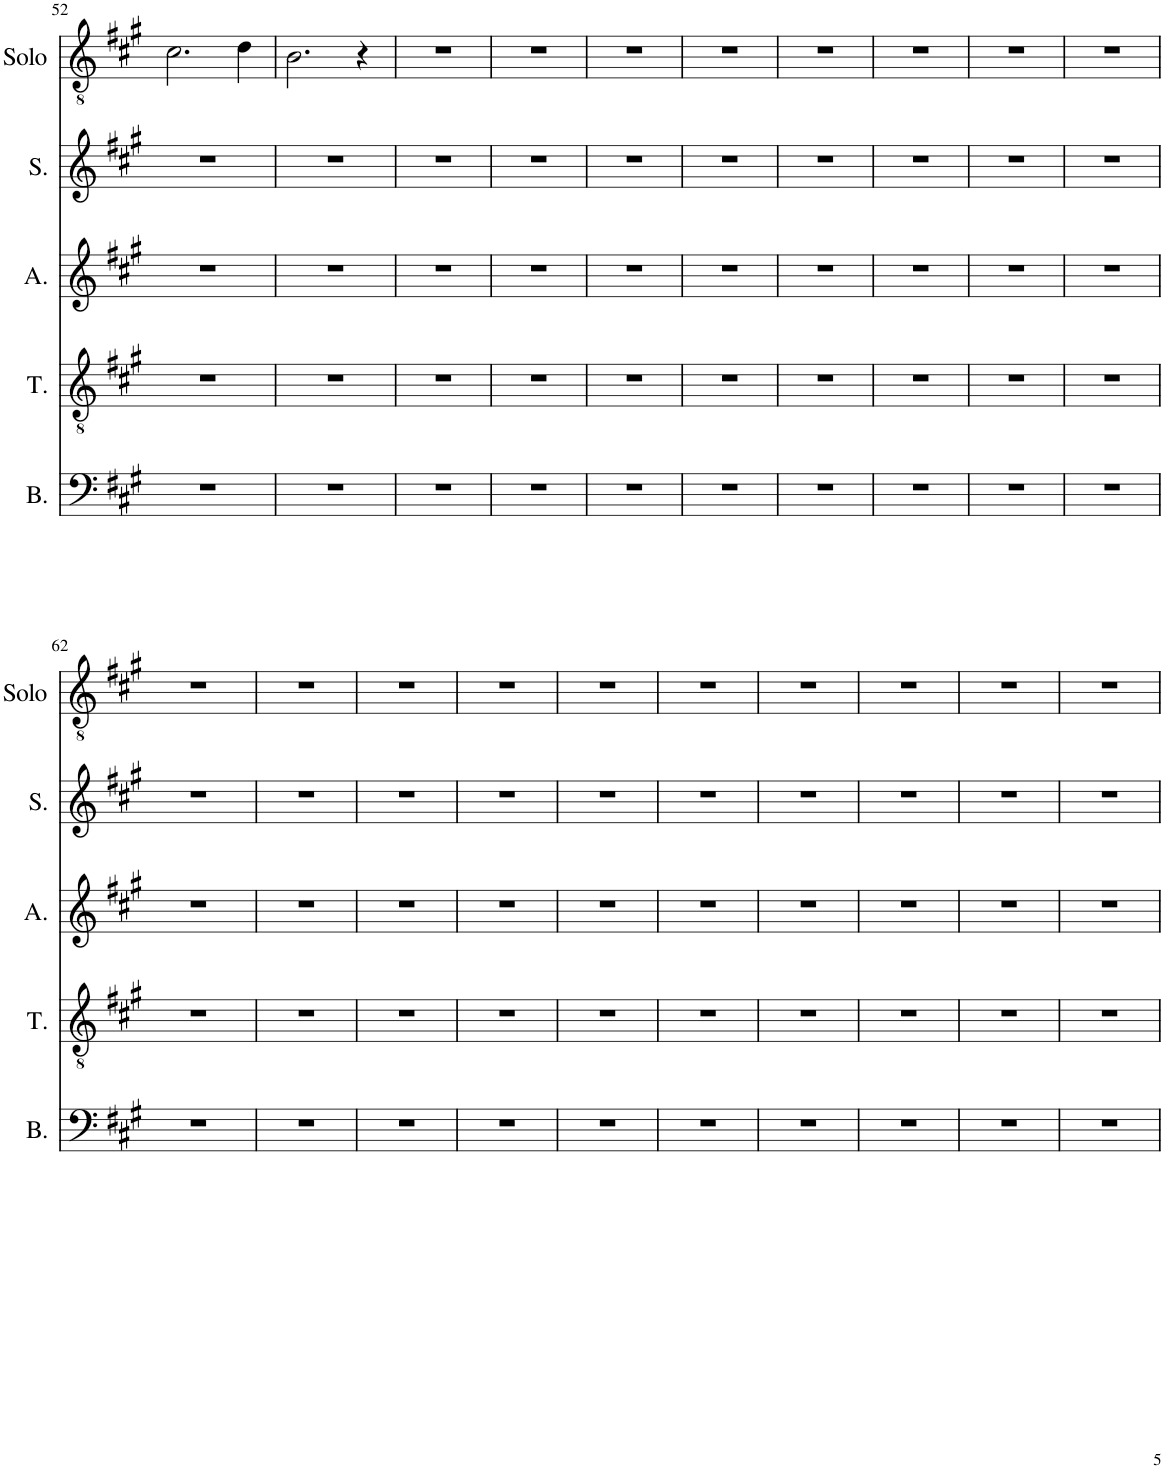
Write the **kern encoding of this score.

**kern	**kern	**kern	**kern	**kern
*part5	*part4	*part3	*part2	*part1
*staff5	*staff4	*staff3	*staff2	*staff1
*I"Bass	*I"Tenor	*I"Alto	*I"Soprano	*I"Solo
*I'B.	*I'T.	*I'A.	*I'S.	*I'Solo
!!LO:PB:g=z
*clefF4	*clefGv2	*clefG2	*clefG2	*clefGv2
*k[f#c#g#]	*k[f#c#g#]	*k[f#c#g#]	*k[f#c#g#]	*k[f#c#g#]
*M2/2	*M2/2	*M2/2	*M2/2	*M2/2
*met(c|)	*met(c|)	*met(c|)	*met(c|)	*met(c|)
=52	=52	=52	=52	=52
1r	1r	1r	1r	2.c#\
.	.	.	.	4d\
=53	=53	=53	=53	=53
1r	1r	1r	1r	2.B\
.	.	.	.	4r
=54	=54	=54	=54	=54
1r	1r	1r	1r	1r
=55	=55	=55	=55	=55
1r	1r	1r	1r	1r
=56	=56	=56	=56	=56
1r	1r	1r	1r	1r
=57	=57	=57	=57	=57
1r	1r	1r	1r	1r
=58	=58	=58	=58	=58
1r	1r	1r	1r	1r
=59	=59	=59	=59	=59
1r	1r	1r	1r	1r
=60	=60	=60	=60	=60
1r	1r	1r	1r	1r
=61	=61	=61	=61	=61
1r	1r	1r	1r	1r
!!LO:LB:g=z
=62	=62	=62	=62	=62
1r	1r	1r	1r	1r
=63	=63	=63	=63	=63
1r	1r	1r	1r	1r
=64	=64	=64	=64	=64
1r	1r	1r	1r	1r
=65	=65	=65	=65	=65
1r	1r	1r	1r	1r
=66	=66	=66	=66	=66
1r	1r	1r	1r	1r
=67	=67	=67	=67	=67
1r	1r	1r	1r	1r
=68	=68	=68	=68	=68
1r	1r	1r	1r	1r
=69	=69	=69	=69	=69
1r	1r	1r	1r	1r
=70	=70	=70	=70	=70
1r	1r	1r	1r	1r
=71	=71	=71	=71	=71
1r	1r	1r	1r	1r
=	=	=	=	=
*-	*-	*-	*-	*-
